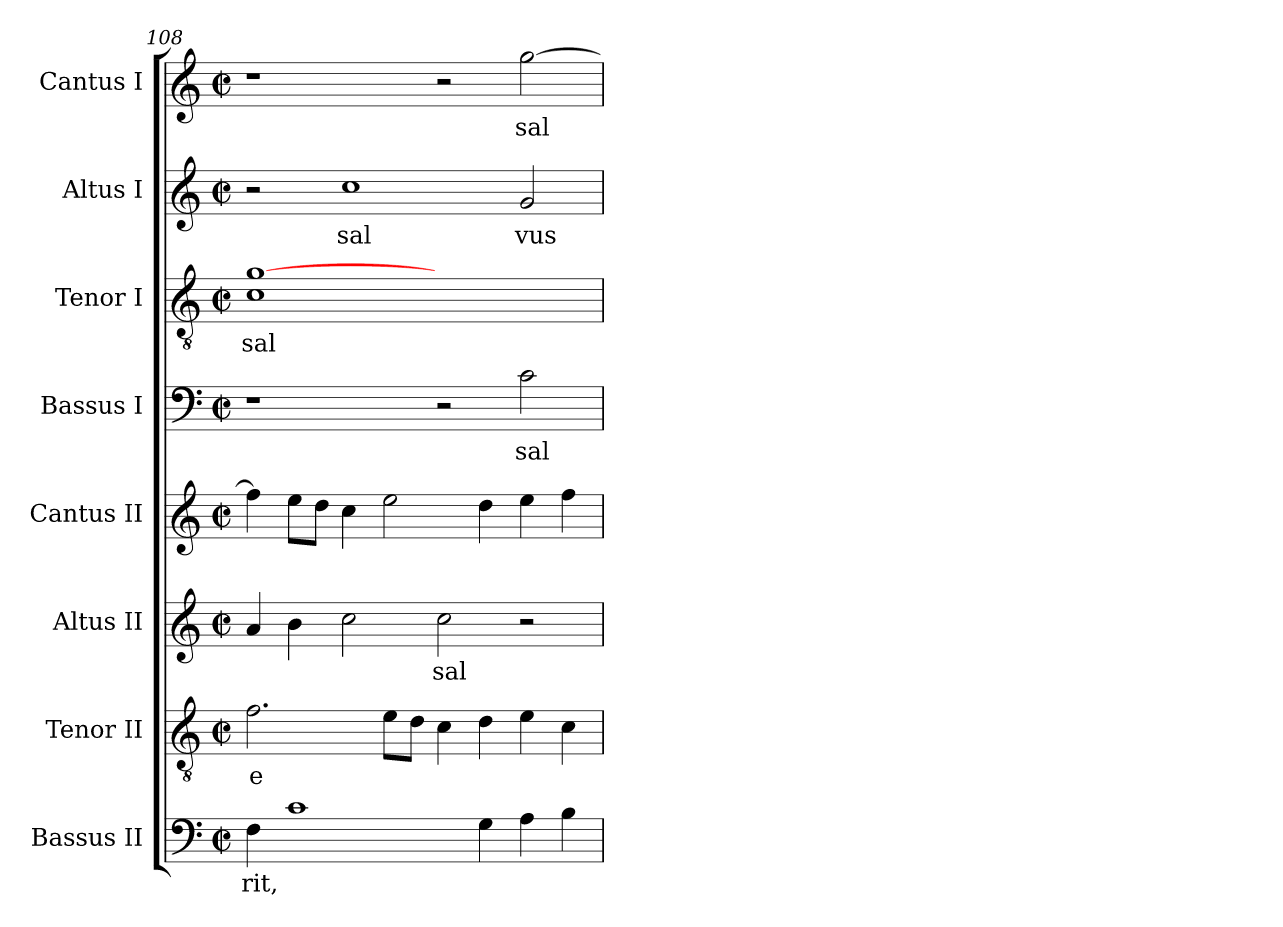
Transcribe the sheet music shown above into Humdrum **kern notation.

**kern	**text	**kern	**text	**kern	**text	**kern	**kern	**text	**kern	**text	**kern	**text	**kern	**text
*part8	*part8	*part7	*part7	*part6	*part6	*part5	*part4	*part4	*part3	*part3	*part2	*part2	*part1	*part1
*staff8	*staff8	*staff7	*staff7	*staff6	*staff6	*staff5	*staff4	*staff4	*staff3	*staff3	*staff2	*staff2	*staff1	*staff1
*I"Bassus II	*	*I"Tenor II	*	*I"Altus II	*	*I"Cantus II	*I"Bassus I	*	*I"Tenor I	*	*I"Altus I	*	*I"Cantus I	*
*clefF4	*	*clefGv2	*	*clefG2	*	*clefG2	*clefF4	*	*clefGv2	*	*clefG2	*	*clefG2	*
*M2/2	*	*M2/2	*	*M2/2	*	*M2/2	*M2/2	*	*M2/2	*	*M2/2	*	*M2/2	*
*met(c|)	*	*met(c|)	*	*met(c|)	*	*met(c|)	*met(c|)	*	*met(c|)	*	*met(c|)	*	*met(c|)	*
=108	=108	=108	=108	=108	=108	=108	=108	=108	=108	=108	=108	=108	=108	=108
!	!LO:LY:b	!	!LO:LY:b:cj	!	!	!	!	!	!	!LO:LY:b:cj	!	!	!	!
4F\	rit,	2.f\	e	4a/	.	4ff\]	1r	.	1c [>1g	sal	2r	.	1r	.
1c	.	.	.	4b\	.	8ee\L	.	.	.	.	.	.	.	.
.	.	.	.	.	.	8dd\J	.	.	.	.	.	.	.	.
!	!	!	!	!	!	!	!	!	!	!	!	!LO:LY:b:cj	!	!
.	.	.	.	2cc\	.	4cc\	.	.	.	.	1cc	sal	.	.
.	.	8e\L	.	.	.	2ee\	.	.	.	.	.	.	.	.
.	.	8d\J	.	.	.	.	.	.	.	.	.	.	.	.
!	!	!	!	!	!LO:LY:b:cj	!	!	!	!	!	!	!	!	!
.	.	4c\	.	2cc\	sal	.	2r	.	1ryy	.	.	.	2r	.
4G\	.	4d\	.	.	.	4dd\	.	.	.	.	.	.	.	.
!	!	!	!	!	!	!	!	!LO:LY:b:cj	!	!	!	!LO:LY:b:cj	!	!LO:LY:b
4A\	.	4e\	.	2r	.	4ee\	2c\	sal	.	.	2g/	vus	[>2gg\	sal
4B\	.	4c\	.	.	.	4ff\	.	.	.	.	.	.	.	.
=	=	=	=	=	=	=	=	=	=	=	=	=	=	=
*-	*-	*-	*-	*-	*-	*-	*-	*-	*-	*-	*-	*-	*-	*-
